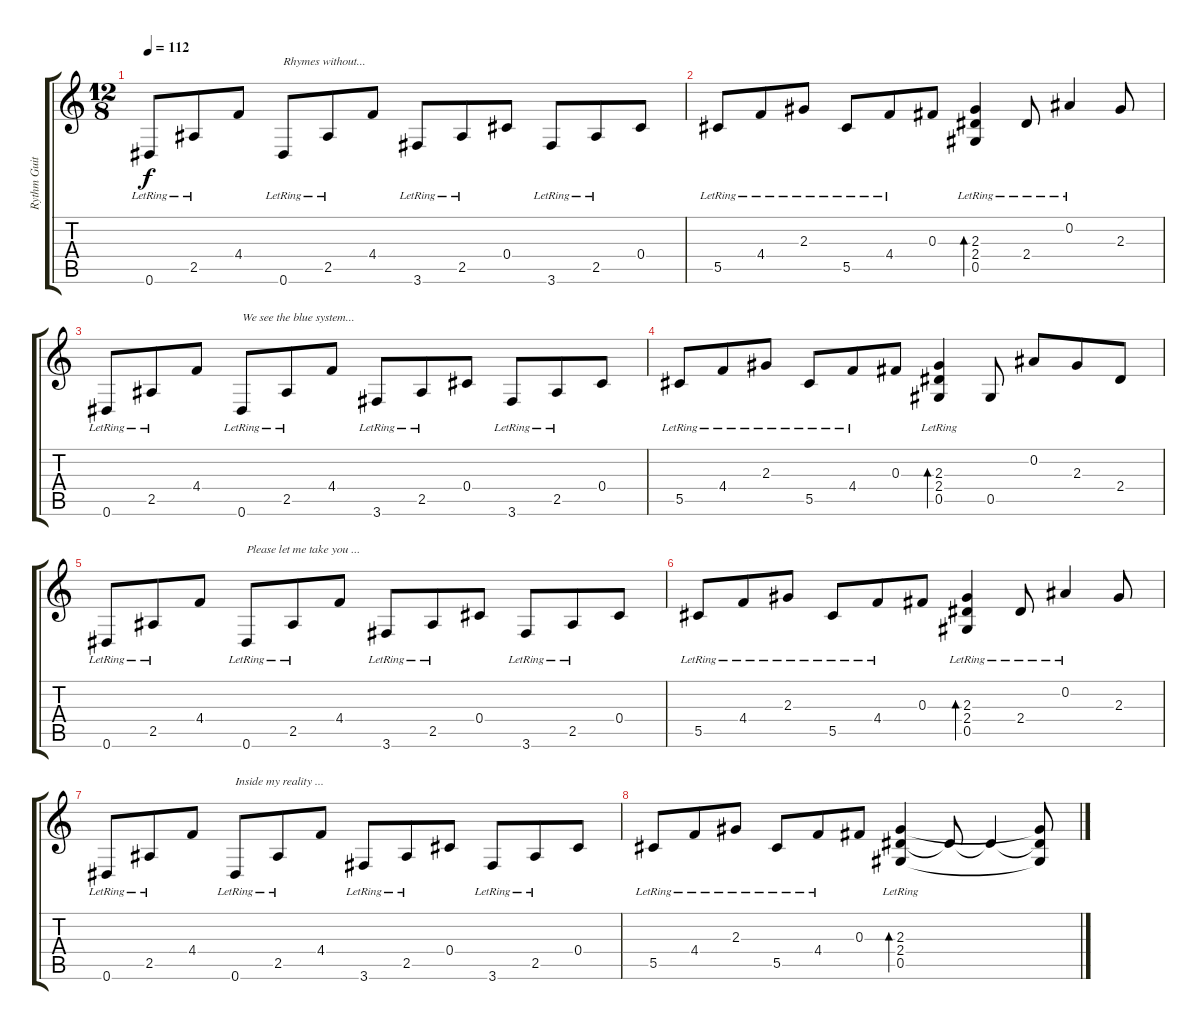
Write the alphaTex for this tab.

\track ("Rythm Guitar " "Rythm Guit") {instrument acousticguitarsteel}
\staff {score tabs}
\tuning (Eb4 Bb3 Gb3 Db3 Ab2 Eb2) {hide}
\ts (12 8)
\tempo 112
\clef g2
\ks c
0.6{lr}.8{dy f} 2.5{lr}.8 4.4.8 0.6{lr}.8{txt "Rhymes without..."} 2.5{lr}.8 4.4.8 3.6{lr}.8 2.5{lr}.8 0.4.8 3.6{lr}.8 2.5{lr}.8 0.4.8 |
5.5{lr}.8 4.4{lr}.8 2.3{lr}.8 5.5{lr}.8 4.4{lr}.8 0.3.8 (2.3{lr} 2.4 0.5{lr}).4{bd 240} 2.4{lr}.8 0.2{lr}.4 2.3.8 |
0.6{lr}.8 2.5{lr}.8 4.4.8 0.6{lr}.8{txt "We see the blue system..."} 2.5{lr}.8 4.4.8 3.6{lr}.8 2.5{lr}.8 0.4.8 3.6{lr}.8 2.5{lr}.8 0.4.8 |
5.5{lr}.8 4.4{lr}.8 2.3{lr}.8 5.5{lr}.8 4.4{lr}.8 0.3.8 (2.3{lr} 2.4 0.5{lr}).4{bd 240} 0.5.8 0.2.8 2.3.8 2.4.8 |
0.6{lr}.8 2.5{lr}.8 4.4.8 0.6{lr}.8{txt "Please let me take you ..."} 2.5{lr}.8 4.4.8 3.6{lr}.8 2.5{lr}.8 0.4.8 3.6{lr}.8 2.5{lr}.8 0.4.8 |
5.5{lr}.8 4.4{lr}.8 2.3{lr}.8 5.5{lr}.8 4.4{lr}.8 0.3.8 (2.3{lr} 2.4 0.5{lr}).4{bd 240} 2.4{lr}.8 0.2{lr}.4 2.3.8 |
0.6{lr}.8 2.5{lr}.8 4.4.8 0.6{lr}.8{txt "Inside my reality ..."} 2.5{lr}.8 4.4.8 3.6{lr}.8 2.5{lr}.8 0.4.8 3.6{lr}.8 2.5{lr}.8 0.4.8 |
5.5{lr}.8 4.4{lr}.8 2.3{lr}.8 5.5{lr}.8 4.4{lr}.8 0.3.8 (2.3{lr} 2.4 0.5{lr}).4{bd 240} 2.4{t}.8 2.4{t}.4 (2.3{t} 2.4{t} 0.5{t}).8
